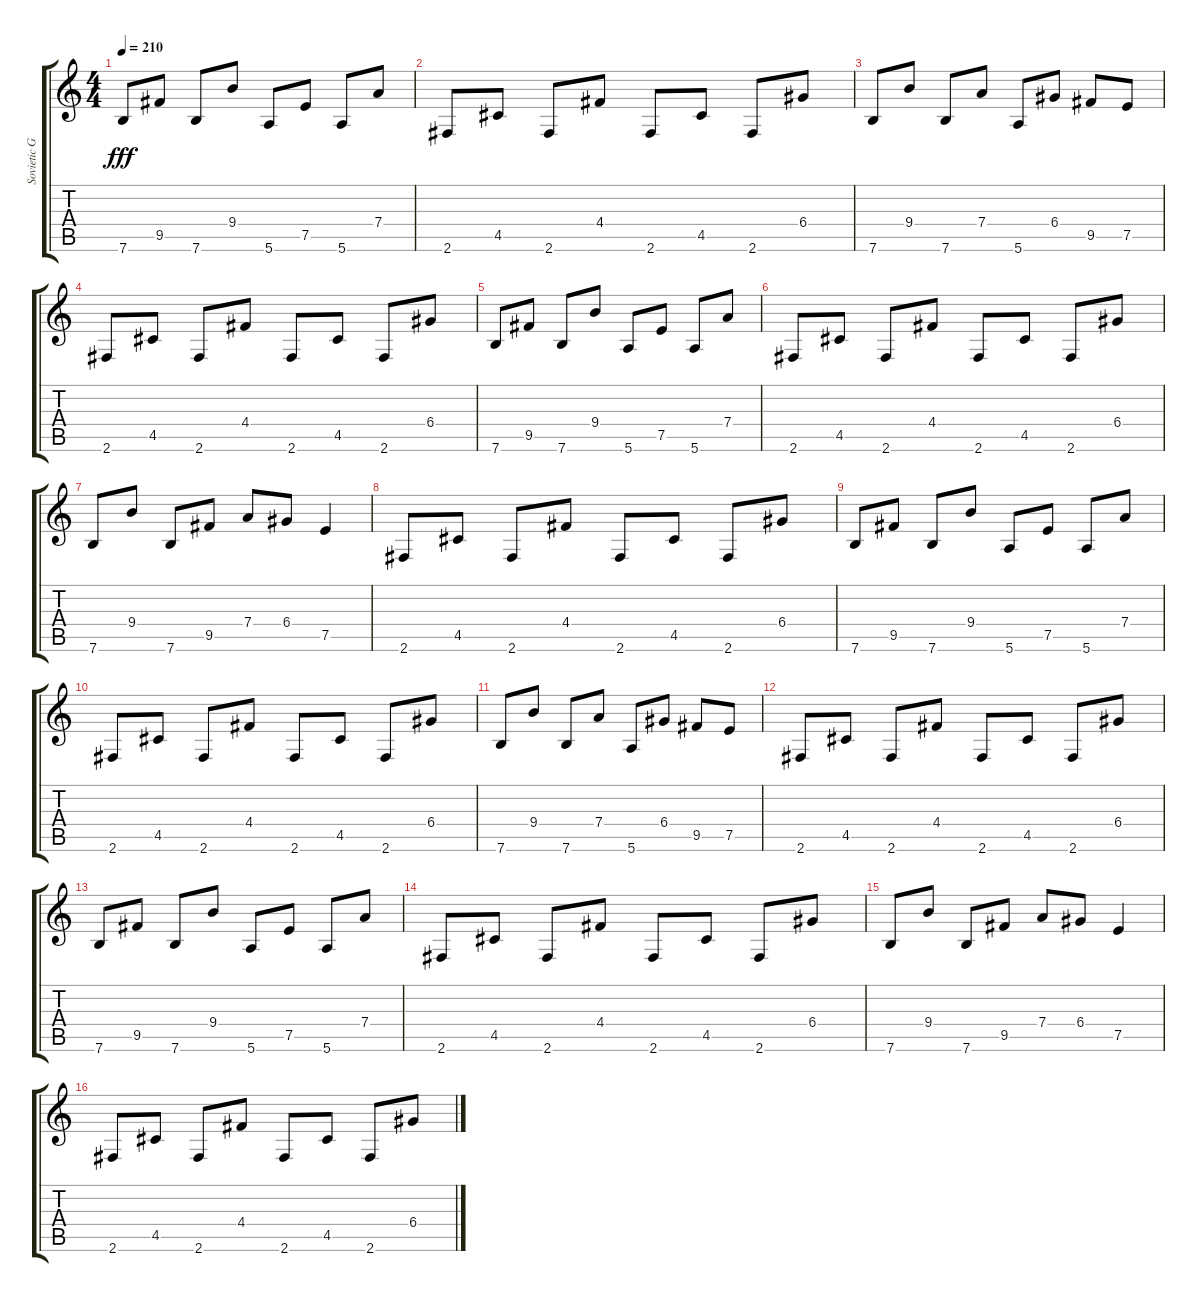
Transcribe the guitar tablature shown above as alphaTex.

\track ("Sovietic Guitarist1" "Sovietic G") {instrument acousticguitarnylon}
\staff {score tabs}
\tuning (E4 B3 G3 D3 A2 E2) {hide}
\ts (4 4)
\tempo 210
\clef g2
\ks c
7.6.8{dy fff} 9.5.8 7.6.8 9.4.8 5.6.8 7.5.8 5.6.8 7.4.8 |
2.6.8 4.5.8 2.6.8 4.4.8 2.6.8 4.5.8 2.6.8 6.4.8 |
7.6.8 9.4.8 7.6.8 7.4.8 5.6.8 6.4.8 9.5.8 7.5.8 |
2.6.8 4.5.8 2.6.8 4.4.8 2.6.8 4.5.8 2.6.8 6.4.8 |
7.6.8 9.5.8 7.6.8 9.4.8 5.6.8 7.5.8 5.6.8 7.4.8 |
2.6.8 4.5.8 2.6.8 4.4.8 2.6.8 4.5.8 2.6.8 6.4.8 |
7.6.8 9.4.8 7.6.8 9.5.8 7.4.8 6.4.8 7.5.4 |
2.6.8{volume 11 instrument overdrivenguitar} 4.5.8 2.6.8 4.4.8 2.6.8 4.5.8 2.6.8 6.4.8 |
7.6.8 9.5.8 7.6.8 9.4.8 5.6.8 7.5.8 5.6.8 7.4.8 |
2.6.8 4.5.8 2.6.8 4.4.8 2.6.8 4.5.8 2.6.8 6.4.8 |
7.6.8 9.4.8 7.6.8 7.4.8 5.6.8 6.4.8 9.5.8 7.5.8 |
2.6.8 4.5.8 2.6.8 4.4.8 2.6.8 4.5.8 2.6.8 6.4.8 |
7.6.8 9.5.8 7.6.8 9.4.8 5.6.8 7.5.8 5.6.8 7.4.8 |
2.6.8 4.5.8 2.6.8 4.4.8 2.6.8 4.5.8 2.6.8 6.4.8 |
7.6.8 9.4.8 7.6.8 9.5.8 7.4.8 6.4.8 7.5.4 |
2.6.8{volume 11 instrument overdrivenguitar} 4.5.8 2.6.8 4.4.8 2.6.8 4.5.8 2.6.8 6.4.8
